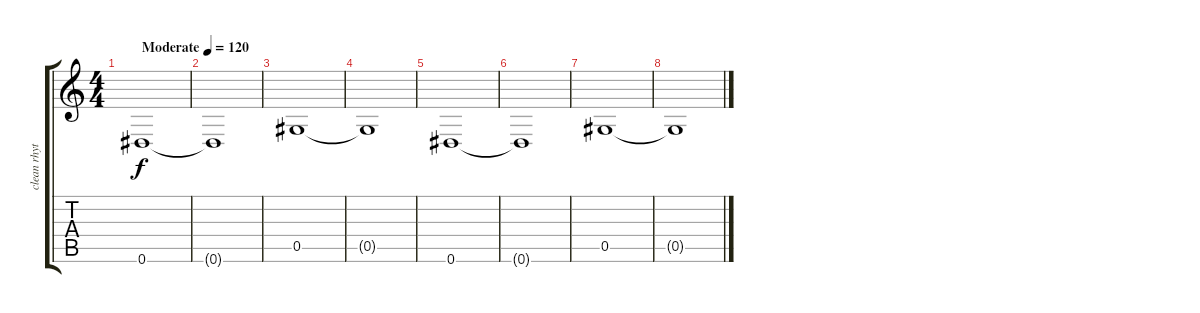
\track ("clean rhythm" "clean rhyt") {instrument electricguitarclean}
\staff {score tabs}
\tuning (Eb4 Bb3 Gb3 Db3 Ab2 Eb2) {hide}
\ts (4 4)
\tempo (120 "Moderate")
\clef g2
\ks c
0.6.1{dy f instrument electricguitarclean} |
0.6{t}.1 |
0.5.1 |
0.5{t}.1 |
0.6.1 |
0.6{t}.1 |
0.5.1 |
0.5{t}.1
